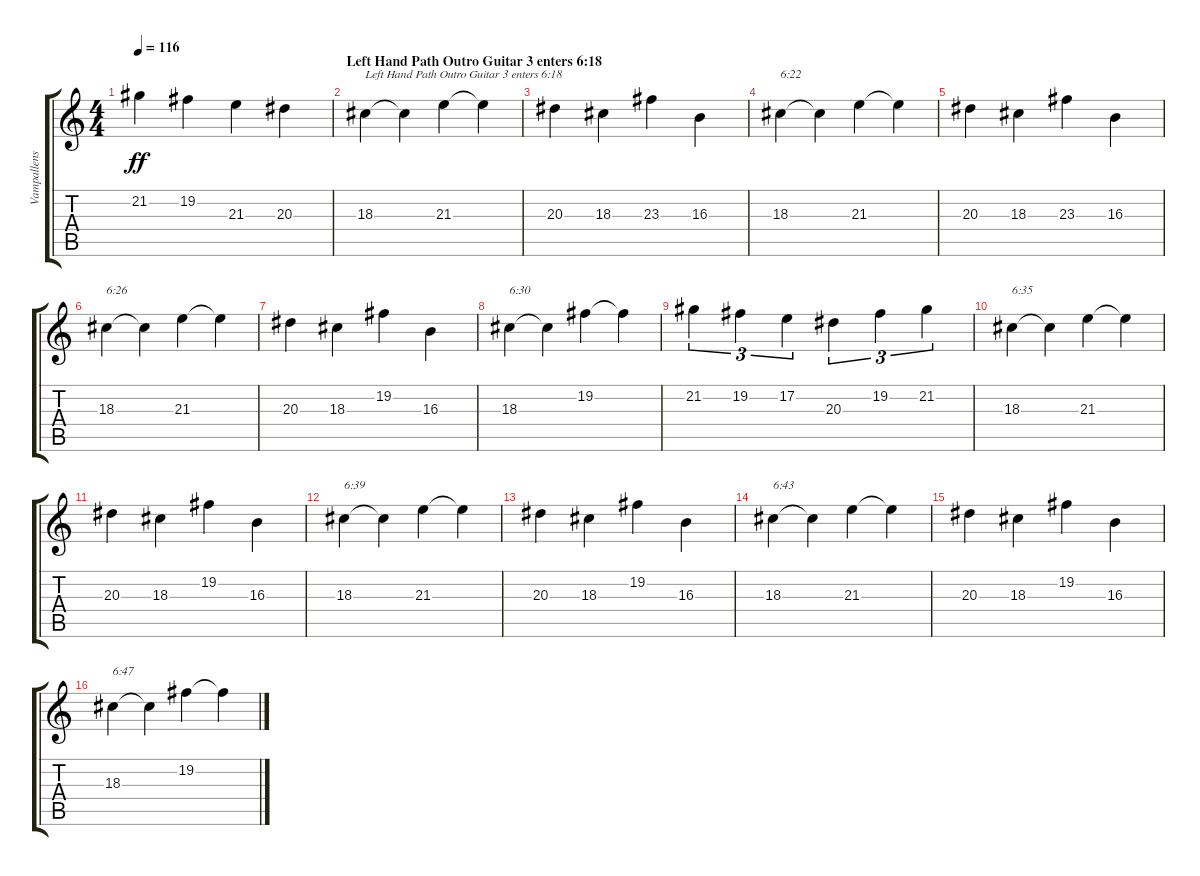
\track ("Vampallens Piano Double" "Vampallens") {instrument brightacousticpiano}
\staff {score tabs}
\tuning (E4 B3 G3 D3 A2 E2) {hide}
\ts (4 4)
\tempo 116
\clef g2
\ks c
21.2.4{dy ff} 19.2.4 21.3.4 20.3.4 |
\section ("" "Left Hand Path Outro Guitar 3 enters 6:18")
18.3.4{txt "Left Hand Path Outro Guitar 3 enters 6:18"} 18.3{t}.4 21.3.4 21.3{t}.4 |
20.3.4 18.3.4 23.3.4 16.3.4 |
18.3.4{txt "6:22"} 18.3{t}.4 21.3.4 21.3{t}.4 |
20.3.4 18.3.4 23.3.4 16.3.4 |
18.3.4{txt "6:26"} 18.3{t}.4 21.3.4 21.3{t}.4 |
20.3.4 18.3.4 19.2.4 16.3.4 |
18.3.4{txt "6:30"} 18.3{t}.4 19.2.4 19.2{t}.4 |
21.2.4{tu (3 2)} 19.2.4{tu (3 2)} 17.2.4{tu (3 2)} 20.3.4{tu (3 2)} 19.2.4{tu (3 2)} 21.2.4{tu (3 2)} |
18.3.4{txt "6:35"} 18.3{t}.4 21.3.4 21.3{t}.4 |
20.3.4 18.3.4 19.2.4 16.3.4 |
18.3.4{txt "6:39"} 18.3{t}.4 21.3.4 21.3{t}.4 |
20.3.4 18.3.4 19.2.4 16.3.4 |
18.3.4{txt "6:43"} 18.3{t}.4 21.3.4 21.3{t}.4 |
20.3.4 18.3.4 19.2.4 16.3.4 |
18.3.4{txt "6:47"} 18.3{t}.4 19.2.4 19.2{t}.4
